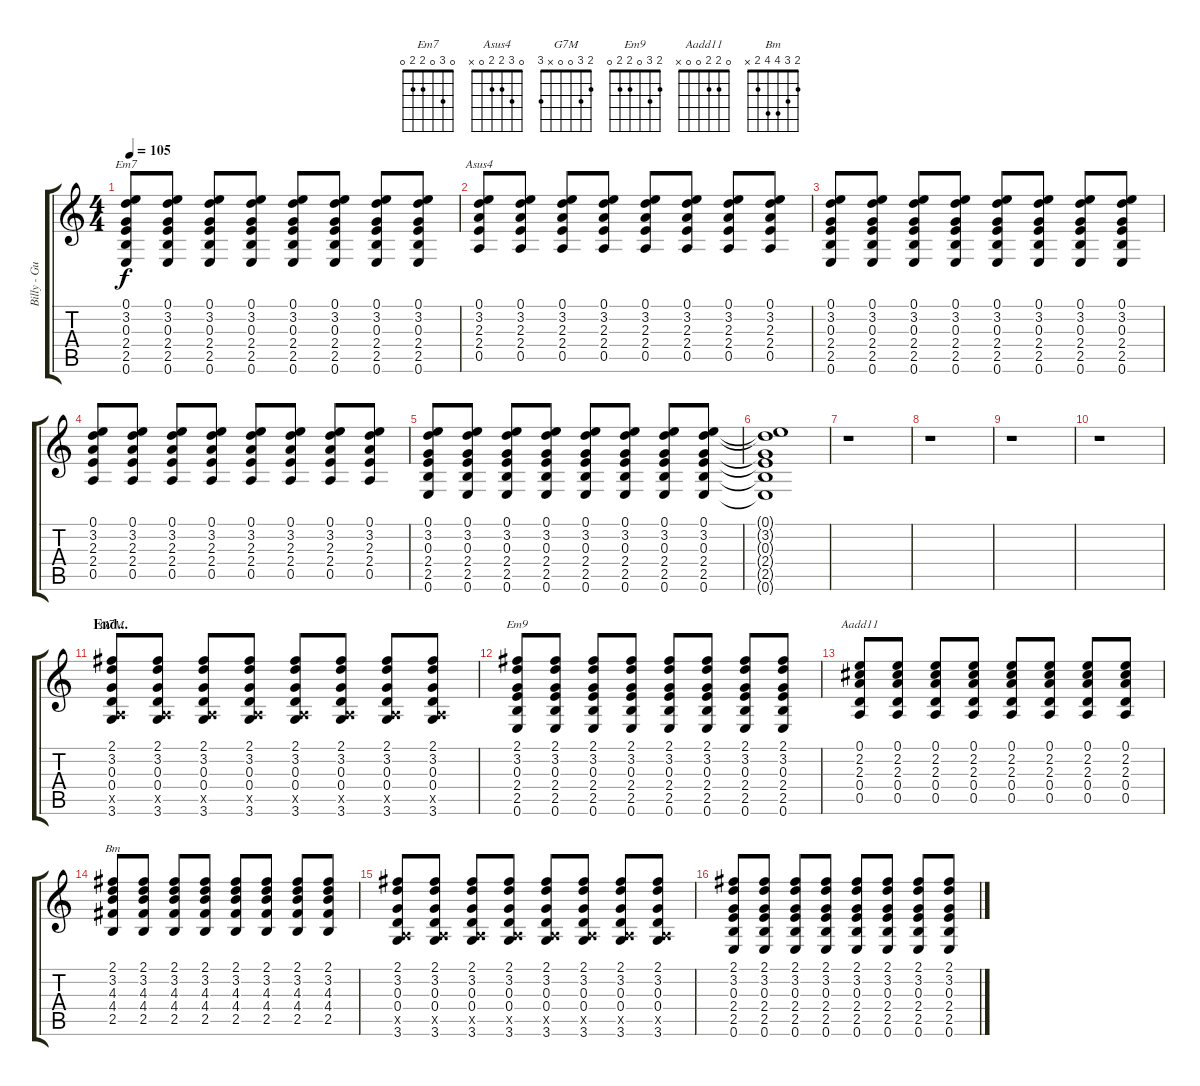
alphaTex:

\track ("Billy - Guitar" "Billy - Gu") {instrument acousticguitarsteel}
\staff {score tabs}
\tuning (E4 B3 G3 D3 A2 E2) {hide}
\chord ("Em7" 0 3 0 2 2 0)
\chord ("Asus4" 0 3 2 2 0 x)
\chord ("G7M" 2 3 0 0 x 3)
\chord ("Em9" 2 3 0 2 2 0)
\chord ("Aadd11" 0 2 2 0 0 x)
\chord ("Bm" 2 3 4 4 2 x)
\ts (4 4)
\tempo 105
\clef g2
\ks c
(0.1 3.2 0.3 2.4 2.5 0.6).8{ch "Em7" dy f} (0.1 3.2 0.3 2.4 2.5 0.6).8 (0.1 3.2 0.3 2.4 2.5 0.6).8 (0.1 3.2 0.3 2.4 2.5 0.6).8 (0.1 3.2 0.3 2.4 2.5 0.6).8 (0.1 3.2 0.3 2.4 2.5 0.6).8 (0.1 3.2 0.3 2.4 2.5 0.6).8 (0.1 3.2 0.3 2.4 2.5 0.6).8 |
(0.1 3.2 2.3 2.4 0.5).8{ch "Asus4"} (0.1 3.2 2.3 2.4 0.5).8 (0.1 3.2 2.3 2.4 0.5).8 (0.1 3.2 2.3 2.4 0.5).8 (0.1 3.2 2.3 2.4 0.5).8 (0.1 3.2 2.3 2.4 0.5).8 (0.1 3.2 2.3 2.4 0.5).8 (0.1 3.2 2.3 2.4 0.5).8 |
(0.1 3.2 0.3 2.4 2.5 0.6).8 (0.1 3.2 0.3 2.4 2.5 0.6).8 (0.1 3.2 0.3 2.4 2.5 0.6).8 (0.1 3.2 0.3 2.4 2.5 0.6).8 (0.1 3.2 0.3 2.4 2.5 0.6).8 (0.1 3.2 0.3 2.4 2.5 0.6).8 (0.1 3.2 0.3 2.4 2.5 0.6).8 (0.1 3.2 0.3 2.4 2.5 0.6).8 |
(0.1 3.2 2.3 2.4 0.5).8 (0.1 3.2 2.3 2.4 0.5).8 (0.1 3.2 2.3 2.4 0.5).8 (0.1 3.2 2.3 2.4 0.5).8 (0.1 3.2 2.3 2.4 0.5).8 (0.1 3.2 2.3 2.4 0.5).8 (0.1 3.2 2.3 2.4 0.5).8 (0.1 3.2 2.3 2.4 0.5).8 |
(0.1 3.2 0.3 2.4 2.5 0.6).8 (0.1 3.2 0.3 2.4 2.5 0.6).8 (0.1 3.2 0.3 2.4 2.5 0.6).8 (0.1 3.2 0.3 2.4 2.5 0.6).8 (0.1 3.2 0.3 2.4 2.5 0.6).8 (0.1 3.2 0.3 2.4 2.5 0.6).8 (0.1 3.2 0.3 2.4 2.5 0.6).8 (0.1 3.2 0.3 2.4 2.5 0.6).8 |
(0.1{t} 3.2{t} 0.3{t} 2.4{t} 2.5{t} 0.6{t}).1 |
r.1 |
r.1 |
r.1 |
r.1 |
\section ("" "End...")
(2.1 3.2 0.3 0.4 0.5{x} 3.6).8{ch "G7M"} (2.1 3.2 0.3 0.4 0.5{x} 3.6).8 (2.1 3.2 0.3 0.4 0.5{x} 3.6).8 (2.1 3.2 0.3 0.4 0.5{x} 3.6).8 (2.1 3.2 0.3 0.4 0.5{x} 3.6).8 (2.1 3.2 0.3 0.4 0.5{x} 3.6).8 (2.1 3.2 0.3 0.4 0.5{x} 3.6).8 (2.1 3.2 0.3 0.4 0.5{x} 3.6).8 |
(2.1 3.2 0.3 2.4 2.5 0.6).8{ch "Em9"} (2.1 3.2 0.3 2.4 2.5 0.6).8 (2.1 3.2 0.3 2.4 2.5 0.6).8 (2.1 3.2 0.3 2.4 2.5 0.6).8 (2.1 3.2 0.3 2.4 2.5 0.6).8 (2.1 3.2 0.3 2.4 2.5 0.6).8 (2.1 3.2 0.3 2.4 2.5 0.6).8 (2.1 3.2 0.3 2.4 2.5 0.6).8 |
(0.1 2.2 2.3 0.4 0.5).8{ch "Aadd11"} (0.1 2.2 2.3 0.4 0.5).8 (0.1 2.2 2.3 0.4 0.5).8 (0.1 2.2 2.3 0.4 0.5).8 (0.1 2.2 2.3 0.4 0.5).8 (0.1 2.2 2.3 0.4 0.5).8 (0.1 2.2 2.3 0.4 0.5).8 (0.1 2.2 2.3 0.4 0.5).8 |
(2.1 3.2 4.3 4.4 2.5).8{ch "Bm"} (2.1 3.2 4.3 4.4 2.5).8 (2.1 3.2 4.3 4.4 2.5).8 (2.1 3.2 4.3 4.4 2.5).8 (2.1 3.2 4.3 4.4 2.5).8 (2.1 3.2 4.3 4.4 2.5).8 (2.1 3.2 4.3 4.4 2.5).8 (2.1 3.2 4.3 4.4 2.5).8 |
(2.1 3.2 0.3 0.4 0.5{x} 3.6).8 (2.1 3.2 0.3 0.4 0.5{x} 3.6).8 (2.1 3.2 0.3 0.4 0.5{x} 3.6).8 (2.1 3.2 0.3 0.4 0.5{x} 3.6).8 (2.1 3.2 0.3 0.4 0.5{x} 3.6).8 (2.1 3.2 0.3 0.4 0.5{x} 3.6).8 (2.1 3.2 0.3 0.4 0.5{x} 3.6).8 (2.1 3.2 0.3 0.4 0.5{x} 3.6).8 |
(2.1 3.2 0.3 2.4 2.5 0.6).8 (2.1 3.2 0.3 2.4 2.5 0.6).8 (2.1 3.2 0.3 2.4 2.5 0.6).8 (2.1 3.2 0.3 2.4 2.5 0.6).8 (2.1 3.2 0.3 2.4 2.5 0.6).8 (2.1 3.2 0.3 2.4 2.5 0.6).8 (2.1 3.2 0.3 2.4 2.5 0.6).8 (2.1 3.2 0.3 2.4 2.5 0.6).8
